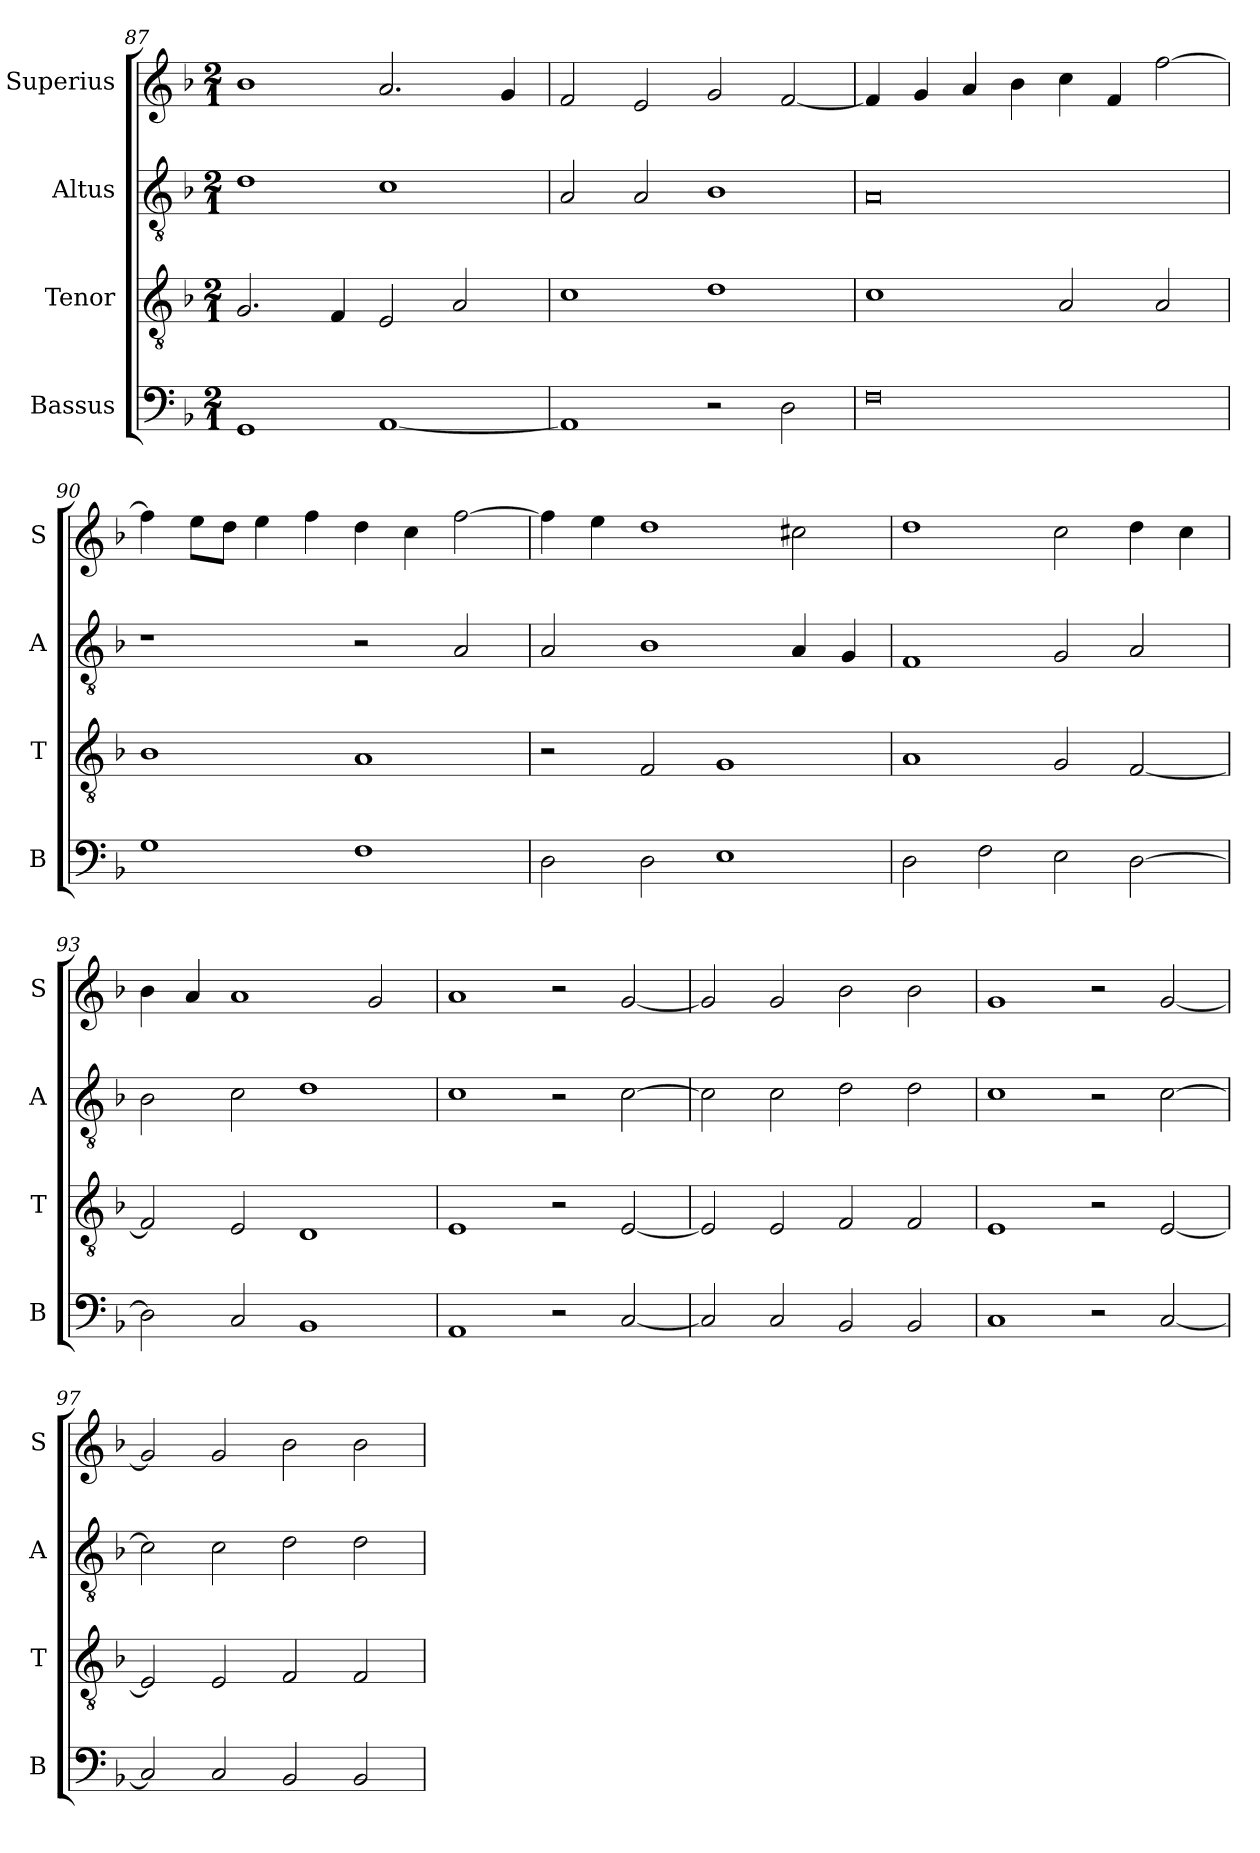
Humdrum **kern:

**kern	**kern	**kern	**kern
*part4	*part3	*part2	*part1
*staff4	*staff3	*staff2	*staff1
*I"Bassus	*I"Tenor	*I"Altus	*I"Superius
*I'B	*I'T	*I'A	*I'S
*clefF4	*clefGv2	*clefGv2	*clefG2
*k[b-]	*k[b-]	*k[b-]	*k[b-]
*F:	*F:	*F:	*F:
*M2/1	*M2/1	*M2/1	*M2/1
=87	=87	=87	=87
1GG	2.G	1d	1b-
.	4F	.	.
[1AA	2E	1c	2.a
.	2A	.	.
.	.	.	4g
=88	=88	=88	=88
1AA]	1c	2A	2f
.	.	2A	2e
2r	1d	1B-	2g
2D	.	.	[2f
=89	=89	=89	=89
0F	1c	0A	4f]
.	.	.	4g
.	.	.	4a
.	.	.	4b-
.	2A	.	4cc
.	.	.	4f
.	2A	.	[2ff
=90	=90	=90	=90
1G	1B-	1r	4ff]
.	.	.	8eeL
.	.	.	8ddJ
.	.	.	4ee
.	.	.	4ff
1F	1A	2r	4dd
.	.	.	4cc
.	.	2A	[2ff
=91	=91	=91	=91
2D	2r	2A	4ff]
.	.	.	4ee
2D	2F	1B-	1dd
1E	1G	.	.
.	.	4A	2cc#X
.	.	4G	.
=92	=92	=92	=92
2D	1A	1F	1dd
2F	.	.	.
2E	2G	2G	2cc
[2D	[2F	2A	4dd
.	.	.	4cc
=93	=93	=93	=93
2D]	2F]	2B-	4b-
.	.	.	4a
2C	2E	2c	1a
1BB-	1D	1d	.
.	.	.	2g
=94	=94	=94	=94
1AA	1E	1c	1a
2r	2r	2r	2r
[2C	[2E	[2c	[2g
=95	=95	=95	=95
2C]	2E]	2c]	2g]
2C	2E	2c	2g
2BB-	2F	2d	2b-
2BB-	2F	2d	2b-
=96	=96	=96	=96
1C	1E	1c	1g
2r	2r	2r	2r
[2C	[2E	[2c	[2g
=97	=97	=97	=97
2C]	2E]	2c]	2g]
2C	2E	2c	2g
2BB-	2F	2d	2b-
2BB-	2F	2d	2b-
=	=	=	=
*-	*-	*-	*-
